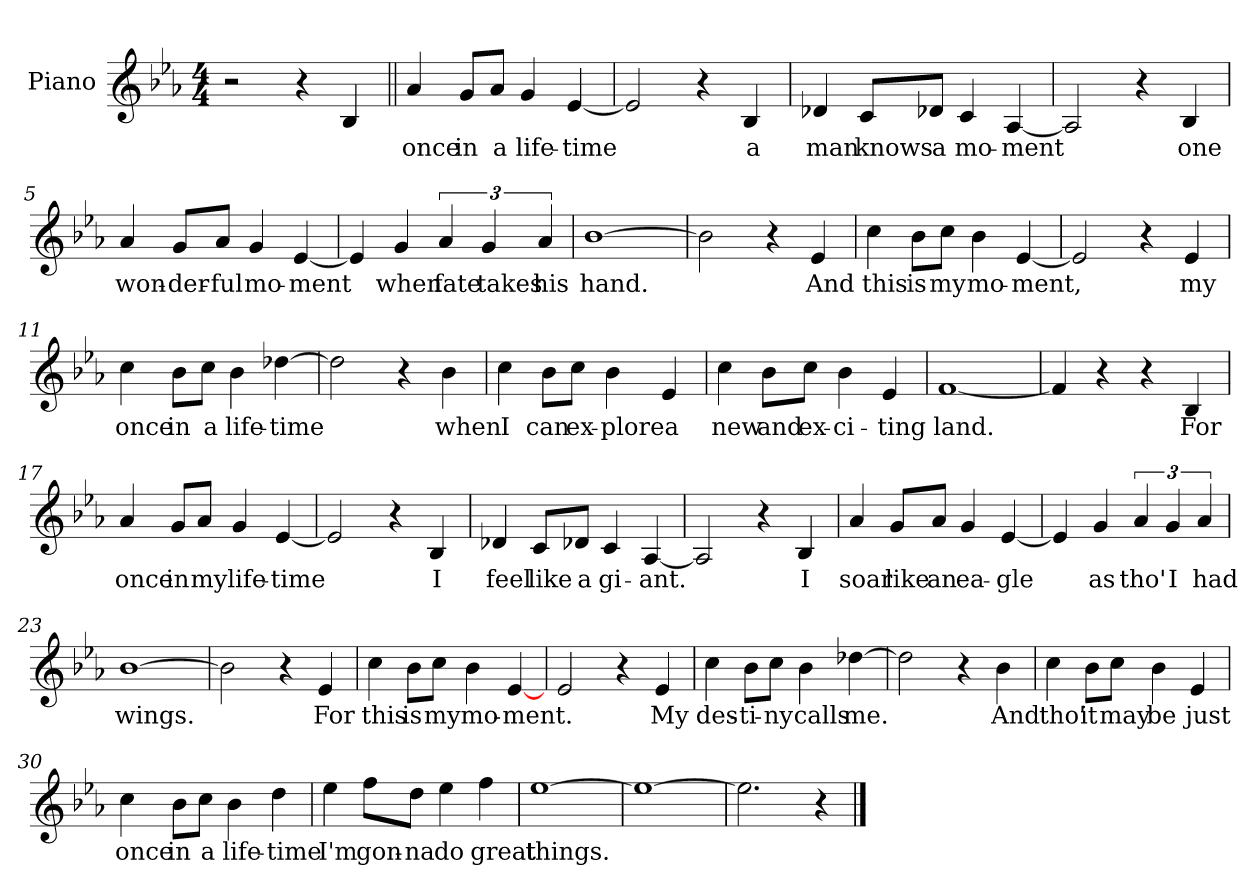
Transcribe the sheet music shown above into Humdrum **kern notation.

**kern	**text
*part1	*part1
*staff1	*staff1
*I"Piano	*
*I'Pno	*
*clefG2	*
*k[b-e-a-]	*
*E-:	*
*M4/4	*
=	=
2r	.
4r	.
4B-/	.
=1||	=1||
4a-/	once
8g/L	in
8a-/J	a
4g/	life-
[4e-/	-time
=2	=2
2e-/]	.
4r	.
4B-/	a
=3	=3
4d-X/	man
8c/L	knows
8d-X/J	a
4c/	mo-
[4A-/	-ment
=4	=4
2A-/]	.
4r	.
4B-/	one
!!LO:LB:g=z
=5	=5
4a-/	won-
8g/L	-der-
8a-/J	-ful
4g/	mo-
[4e-/	-ment
=6	=6
4e-/]	.
4g/	when
6a-/	fate
6g/	takes
6a-/	his
=7	=7
[1b-	hand.
=8	=8
2b-\]	.
4r	.
4e-/	And
=9	=9
4cc\	this
8b-\L	is
8cc\J	my
4b-\	mo-
[4e-/	-ment,
!!LO:LB:g=z
=10	=10
2e-/]	.
4r	.
4e-/	my
=11	=11
4cc\	once
8b-\L	in
8cc\J	a
4b-\	life-
[4dd-X\	-time
=12	=12
2dd-\]	.
4r	.
4b-\	when
=13	=13
4cc\	I
8b-\L	can
8cc\J	ex-
4b-\	-plore
4e-/	a
=14	=14
4cc\	new
8b-\L	and
8cc\J	ex-
4b-\	-ci-
4e-/	-ting
=15	=15
[1f	land.
!!LO:LB:g=z
=16	=16
4f/]	.
4r	.
4r	.
4B-/	For
=17	=17
4a-/	once
8g/L	in
8a-/J	my
4g/	life-
[4e-/	-time
=18	=18
2e-/]	.
4r	.
4B-/	I
=19	=19
4d-X/	feel
8c/L	like
8d-X/J	a
4c/	gi-
[4A-/	-ant.
=20	=20
2A-/]	.
4r	.
4B-/	I
=21	=21
4a-/	soar
8g/L	like
8a-/J	an
4g/	ea-
[4e-/	-gle
!!LO:LB:g=z
=22	=22
4e-/]	.
4g/	as
6a-/	tho'
6g/	I
6a-/	had
=23	=23
[1b-	wings.
=24	=24
2b-\]	.
4r	.
4e-/	For
=25	=25
4cc\	this
8b-\L	is
8cc\J	my
4b-\	mo-
[4e-/	-ment.
=26	=26
2e-/	.
4r	.
4e-/	My
!!LO:LB:g=z
=27	=27
4cc\	des-
8b-\L	-ti-
8cc\J	-ny
4b-\	calls
[4dd-X\	me.
=28	=28
2dd-\]	.
4r	.
4b-\	And
=29	=29
4cc\	tho'
8b-\L	it
8cc\J	may
4b-\	be
4e-/	just
!!LO:LB:g=z
=30	=30
4cc\	once
8b-\L	in
8cc\J	a
4b-\	life-
4dd\	-time
=31	=31
4ee-\	I'm
8ff\L	gon-
8dd\J	-na
4ee-\	do
4ff\	great
=32	=32
[1ee-	things.
=33	=33
1ee-_	.
=34	=34
2.ee-\]	.
4r	.
==	==
*-	*-
